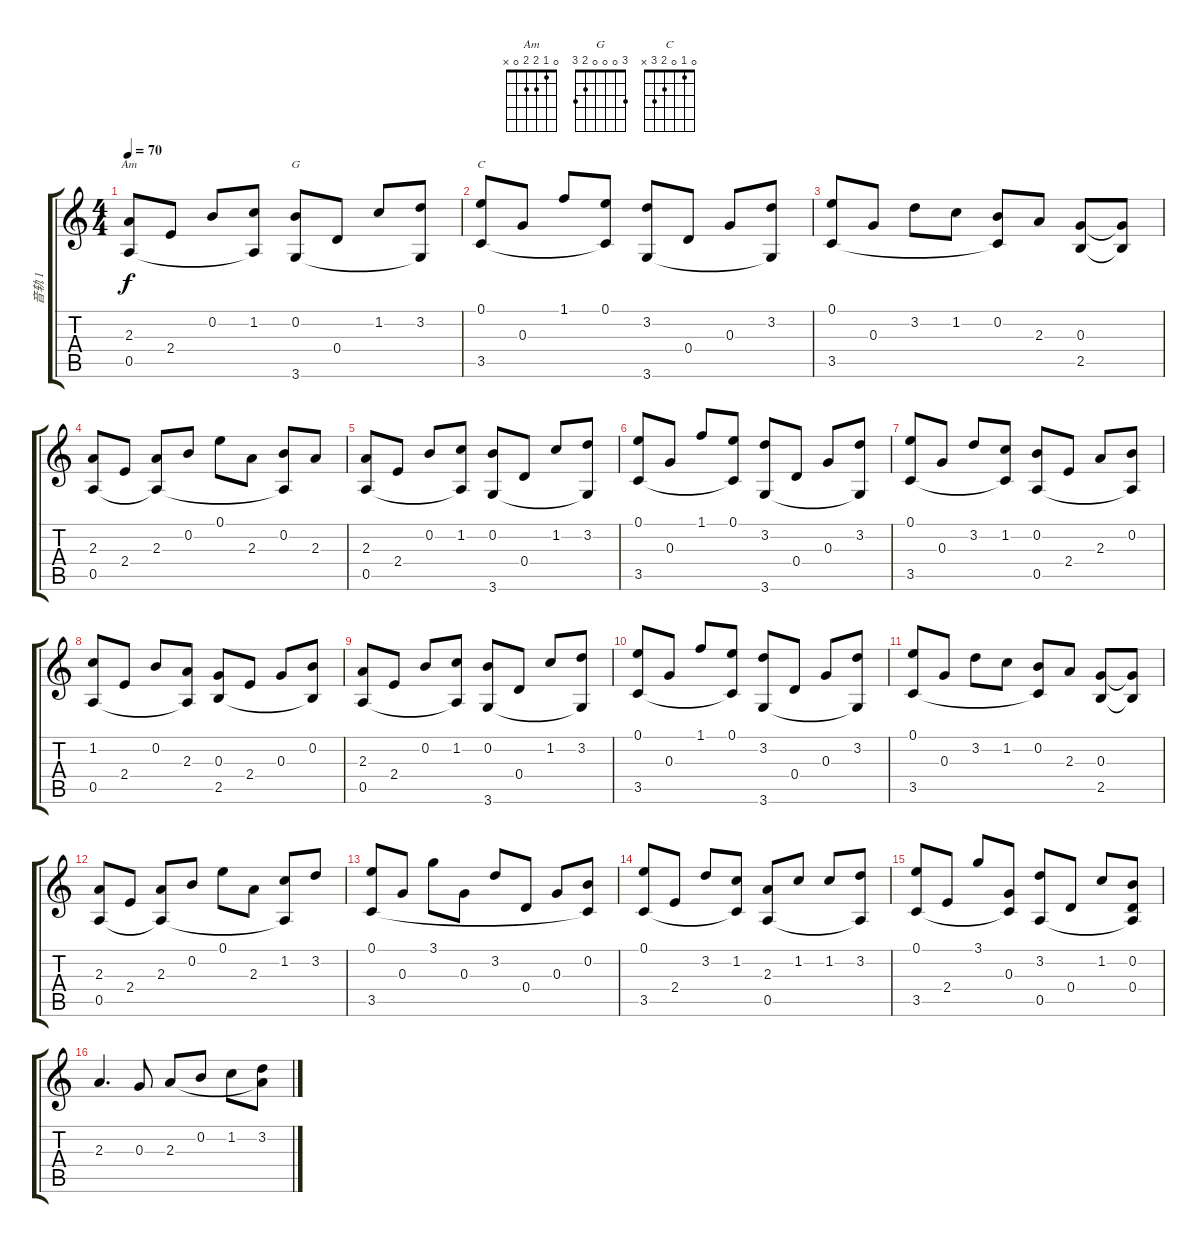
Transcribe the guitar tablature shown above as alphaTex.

\track ("音轨 1" "音轨 1") {instrument acousticguitarnylon}
\staff {score tabs}
\tuning (E4 B3 G3 D3 A2 E2) {hide}
\chord ("Am" 0 1 2 2 0 x)
\chord ("G" 3 0 0 0 2 3)
\chord ("C" 0 1 0 2 3 x)
\ts (4 4)
\tempo 70
\clef g2
\ks c
(2.3 0.5).8{ch "Am" dy f} 2.4.8 0.2.8 (1.2 0.5{t}).8 (0.2 3.6).8{ch "G"} 0.4.8 1.2.8 (3.2 3.6{t}).8 |
(0.1 3.5).8{ch "C"} 0.3.8 1.1.8 (0.1 3.5{t}).8 (3.2 3.6).8 0.4.8 0.3.8 (3.2 3.6{t}).8 |
(0.1 3.5).8 0.3.8 3.2.8 1.2.8 (0.2 3.5{t}).8 2.3.8 (0.3 2.5).8 (0.3{t} 2.5{t}).8 |
(2.3 0.5).8 2.4.8 (2.3 0.5{t}).8 0.2.8 0.1.8 2.3.8 (0.2 0.5{t}).8 2.3.8 |
(2.3 0.5).8 2.4.8 0.2.8 (1.2 0.5{t}).8 (0.2 3.6).8 0.4.8 1.2.8 (3.2 3.6{t}).8 |
(0.1 3.5).8 0.3.8 1.1.8 (0.1 3.5{t}).8 (3.2 3.6).8 0.4.8 0.3.8 (3.2 3.6{t}).8 |
(0.1 3.5).8 0.3.8 3.2.8 (1.2 3.5{t}).8 (0.2 0.5).8 2.4.8 2.3.8 (0.2 0.5{t}).8 |
(1.2 0.5).8 2.4.8 0.2.8 (2.3 0.5{t}).8 (0.3 2.5).8 2.4.8 0.3.8 (0.2 2.5{t}).8 |
(2.3 0.5).8 2.4.8 0.2.8 (1.2 0.5{t}).8 (0.2 3.6).8 0.4.8 1.2.8 (3.2 3.6{t}).8 |
(0.1 3.5).8 0.3.8 1.1.8 (0.1 3.5{t}).8 (3.2 3.6).8 0.4.8 0.3.8 (3.2 3.6{t}).8 |
(0.1 3.5).8 0.3.8 3.2.8 1.2.8 (0.2 3.5{t}).8 2.3.8 (0.3 2.5).8 (0.3{t} 2.5{t}).8 |
(2.3 0.5).8 2.4.8 (2.3 0.5{t}).8 0.2.8 0.1.8 2.3.8 (1.2 0.5{t}).8 3.2.8 |
(0.1 3.5).8 0.3.8 3.1.8 0.3.8 3.2.8 0.4.8 0.3.8 (0.2 3.5{t}).8 |
(0.1 3.5).8 2.4.8 3.2.8 (1.2 3.5{t}).8 (2.3 0.5).8 1.2.8 1.2.8 (3.2 0.5{t}).8 |
(0.1 3.5).8 2.4.8 3.1.8 (0.3 3.5{t}).8 (3.2 0.5).8 0.4.8 1.2.8 (0.2 0.4 0.5{t}).8 |
2.3.4{d} 0.3.8 2.3.8 0.2.8 1.2.8 (3.2 2.3{t}).8
